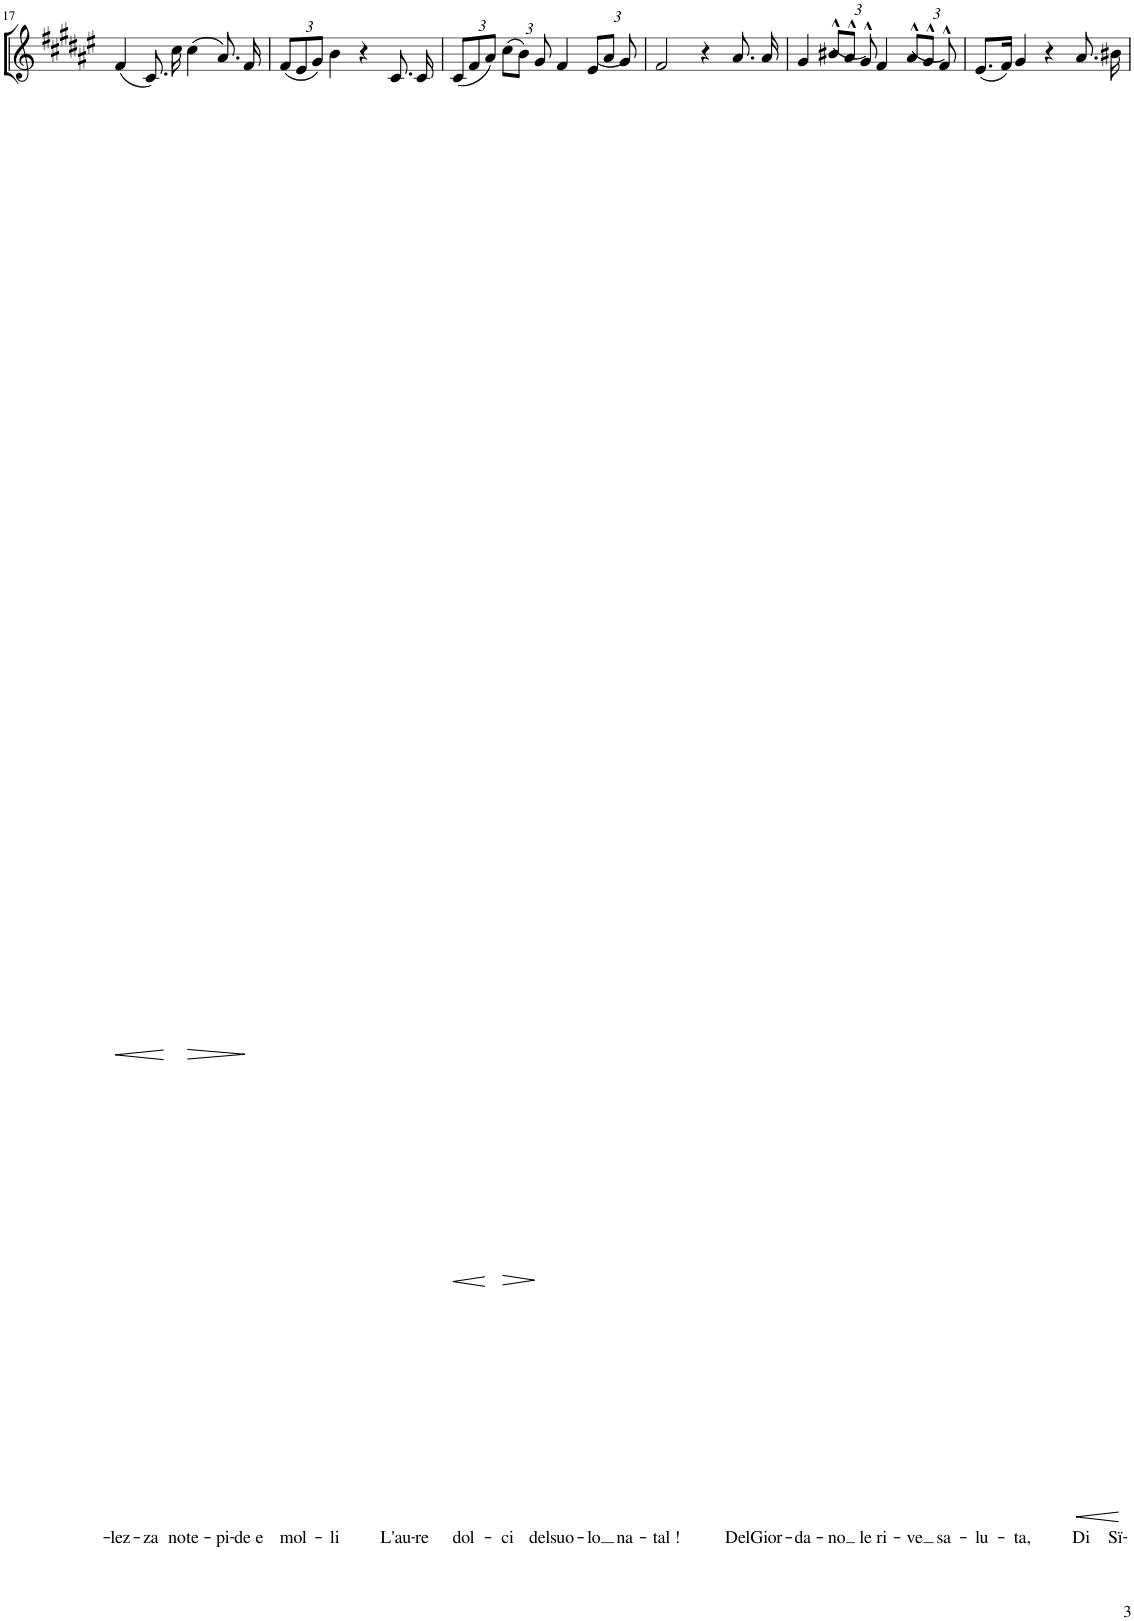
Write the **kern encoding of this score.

**kern	**text	**dynam
*part1	*part1	*part1
*staff1	*staff1	*staff1
*I"SII	*	*
!!LO:PB:g=z
*clefG2	*	*
*k[f#c#g#d#a#e#]	*	*
*M4/4	*	*
*met(c)	*	*
=17	=17	=17
!	!LO:LY:b	!LO:HP:b
(4f#/	-lez-	<
!	!LO:LY:b	!
8.c#/)	-za	.
!	!LO:LY:b	!
16cc#\	no	[
!	!LO:LY:b	!LO:HP:b
(4cc#\	te-	>
!	!LO:LY:b	!
8.a#/)	-pi-	.
!	!LO:LY:b	!
16f#/	-de e	.
.	.	]
=18	=18	=18
*Xbrackettup	*	*
!	!LO:LY:b	!
(12f#/L	mol-	.
12e#/	.	.
12g#/J)	.	.
!	!LO:LY:b	!
4b\	-li	.
4r	.	.
!	!LO:LY:b	!
8.c#/	L'au-	.
!	!LO:LY:b	!
16c#/	-re	.
=19	=19	=19
!	!LO:LY:b	!LO:HP:b
(12c#/L	dol-	<
12f#/	.	.
12a#/J)	.	[
!	!LO:LY:b	!LO:HP:b
(12cc#\L	-ci	>
12b\J)	.	.
!	!LO:LY:b	!
12g#/	del	]
!	!LO:LY:b	!
4f#/	suo-	.
!	!LO:LY:b	!
(12e#/L	-lo	.
12a#/J	.	.
!	!LO:LY:b	!
12g#/)	na-	.
=20	=20	=20
!	!LO:LY:b	!
2f#/	-tal !	.
4r	.	.
!	!LO:LY:b	!
8.a#/	Del	.
!	!LO:LY:b	!
16a#/	Gior-	.
=21	=21	=21
!	!LO:LY:b	!
4g#/	-da-	.
!	!LO:LY:b	!
(12b#X^^/L	-no	.
12a#^^/J	.	.
!	!LO:LY:b	!
12g#^^/)	le	.
!	!LO:LY:b	!
4f#/	ri-	.
!	!LO:LY:b	!
(12a#^^/L	-ve	.
12g#^^/J	.	.
!	!LO:LY:b	!
12f#^^/)	sa-	.
=22	=22	=22
!	!LO:LY:b	!
(8.e#/L	-lu-	.
16f#/Jk)	.	.
!	!LO:LY:b	!
4g#/	-ta,	.
4r	.	.
!	!LO:LY:b	!LO:HP:b
8.a#/	Di	<
!	!LO:LY:b	!
16b#X\	Sï-	[
=	=	=
*-	*-	*-
